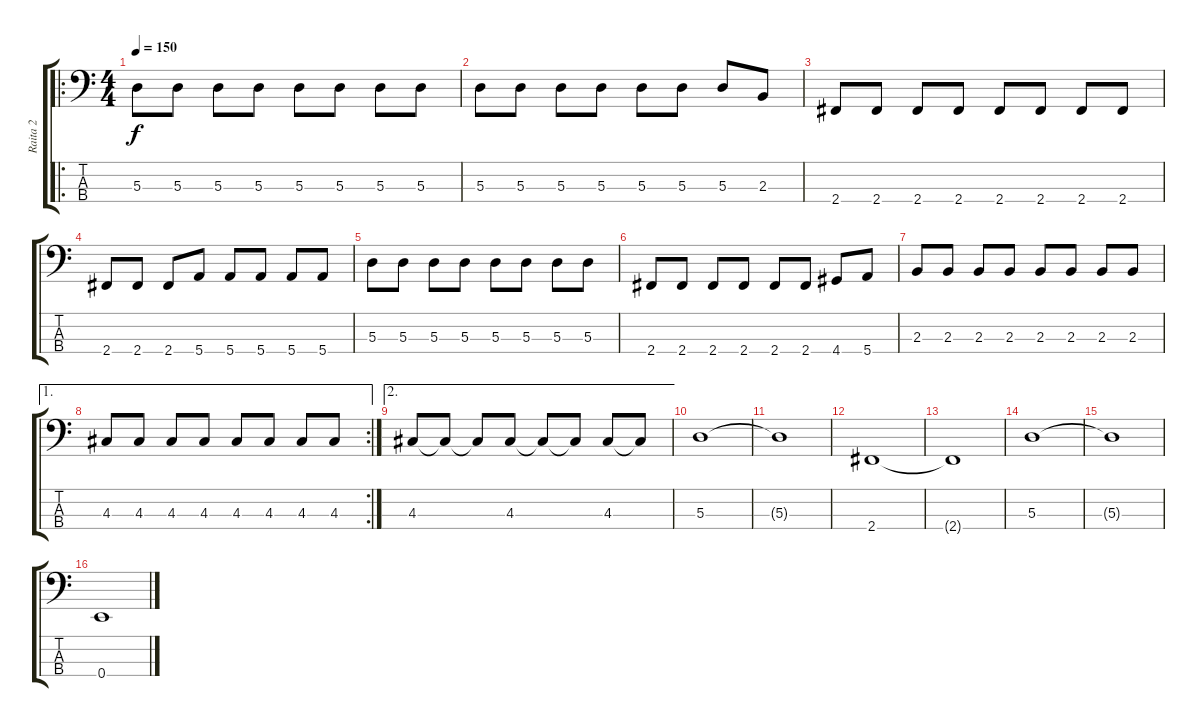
\track ("Raita 2" "Raita 2") {instrument electricbassfinger}
\staff {score tabs}
\tuning (G2 D2 A1 E1) {hide}
\ro
\ts (4 4)
\tempo 150
\clef f4
\ks c
5.3.8{dy f} 5.3.8 5.3.8 5.3.8 5.3.8 5.3.8 5.3.8 5.3.8 |
5.3.8 5.3.8 5.3.8 5.3.8 5.3.8 5.3.8 5.3.8 2.3.8 |
2.4.8 2.4.8 2.4.8 2.4.8 2.4.8 2.4.8 2.4.8 2.4.8 |
2.4.8 2.4.8 2.4.8 5.4.8 5.4.8 5.4.8 5.4.8 5.4.8 |
5.3.8 5.3.8 5.3.8 5.3.8 5.3.8 5.3.8 5.3.8 5.3.8 |
2.4.8 2.4.8 2.4.8 2.4.8 2.4.8 2.4.8 4.4.8 5.4.8 |
2.3.8 2.3.8 2.3.8 2.3.8 2.3.8 2.3.8 2.3.8 2.3.8 |
\ae 1
\rc 2
4.3.8 4.3.8 4.3.8 4.3.8 4.3.8 4.3.8 4.3.8 4.3.8 |
\ae 2
4.3.8 4.3{t}.8 4.3{t}.8 4.3.8 4.3{t}.8 4.3{t}.8 4.3.8 4.3{t}.8 |
5.3.1 |
5.3{t}.1 |
2.4.1 |
2.4{t}.1 |
5.3.1 |
5.3{t}.1 |
0.4.1
